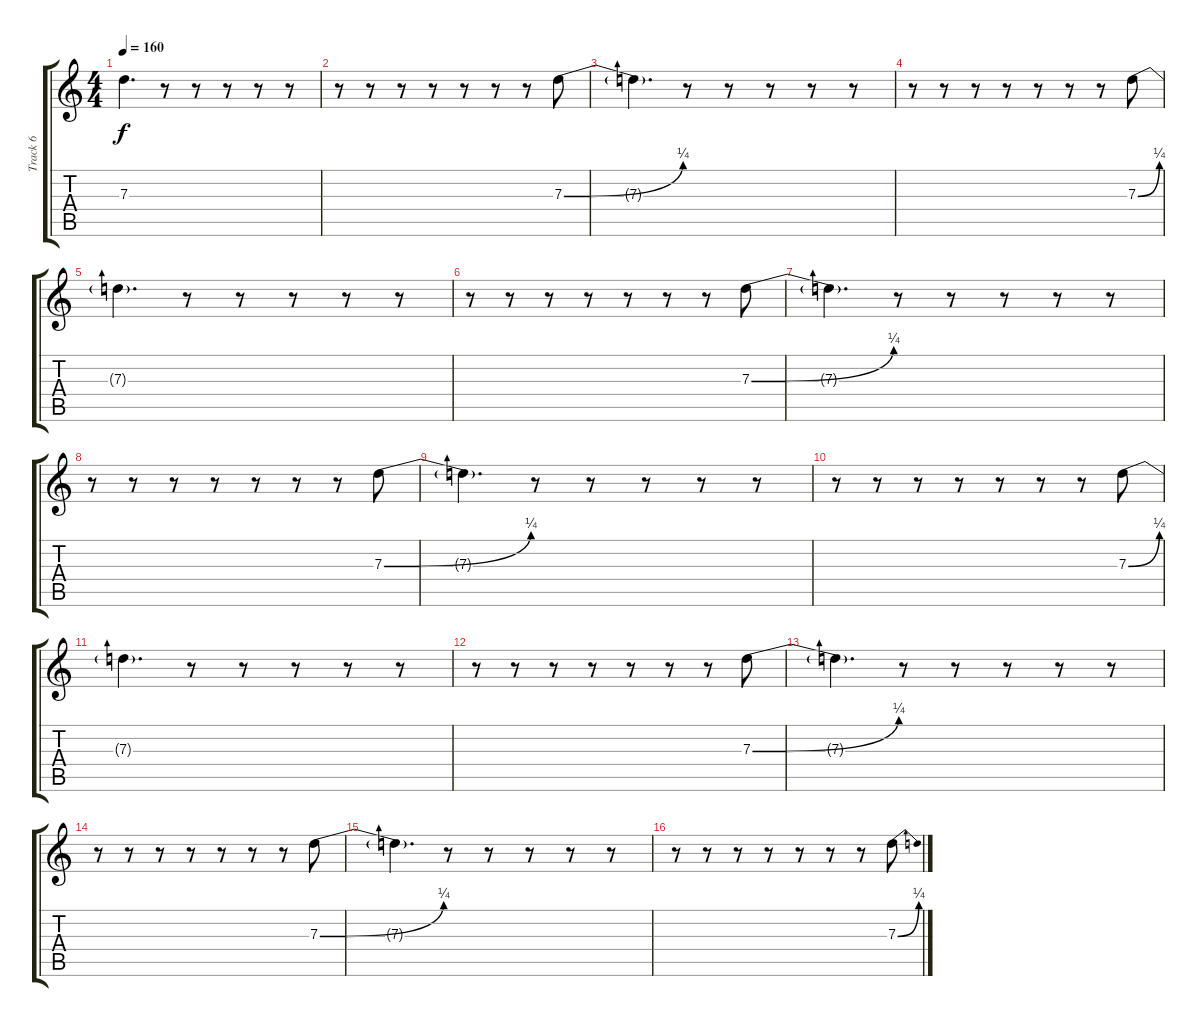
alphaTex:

\track ("Track 6" "Track 6") {instrument overdrivenguitar}
\staff {score tabs}
\tuning (E4 B3 G3 D3 A2 D2) {hide}
\ts (4 4)
\tempo 160
\clef g2
\ks c
7.3{t}.4{d dy f} r.8 r.8 r.8 r.8 r.8 |
r.8 r.8 r.8 r.8 r.8 r.8 r.8 7.3{be (bend 0 0 60 1)}.8 |
7.3{t}.4{d} r.8 r.8 r.8 r.8 r.8 |
r.8 r.8 r.8 r.8 r.8 r.8 r.8 7.3{be (bend 0 0 60 1)}.8 |
7.3{t}.4{d} r.8 r.8 r.8 r.8 r.8 |
r.8 r.8 r.8 r.8 r.8 r.8 r.8 7.3{be (bend 0 0 60 1)}.8 |
7.3{t}.4{d} r.8 r.8 r.8 r.8 r.8 |
r.8 r.8 r.8 r.8 r.8 r.8 r.8 7.3{be (bend 0 0 60 1)}.8 |
7.3{t}.4{d} r.8 r.8 r.8 r.8 r.8 |
r.8 r.8 r.8 r.8 r.8 r.8 r.8 7.3{be (bend 0 0 60 1)}.8 |
7.3{t}.4{d} r.8 r.8 r.8 r.8 r.8 |
r.8 r.8 r.8 r.8 r.8 r.8 r.8 7.3{be (bend 0 0 60 1)}.8 |
7.3{t}.4{d} r.8 r.8 r.8 r.8 r.8 |
r.8 r.8 r.8 r.8 r.8 r.8 r.8 7.3{be (bend 0 0 60 1)}.8 |
7.3{t}.4{d} r.8 r.8 r.8 r.8 r.8 |
r.8 r.8 r.8 r.8 r.8 r.8 r.8 7.3{be (bend 0 0 60 1)}.8
